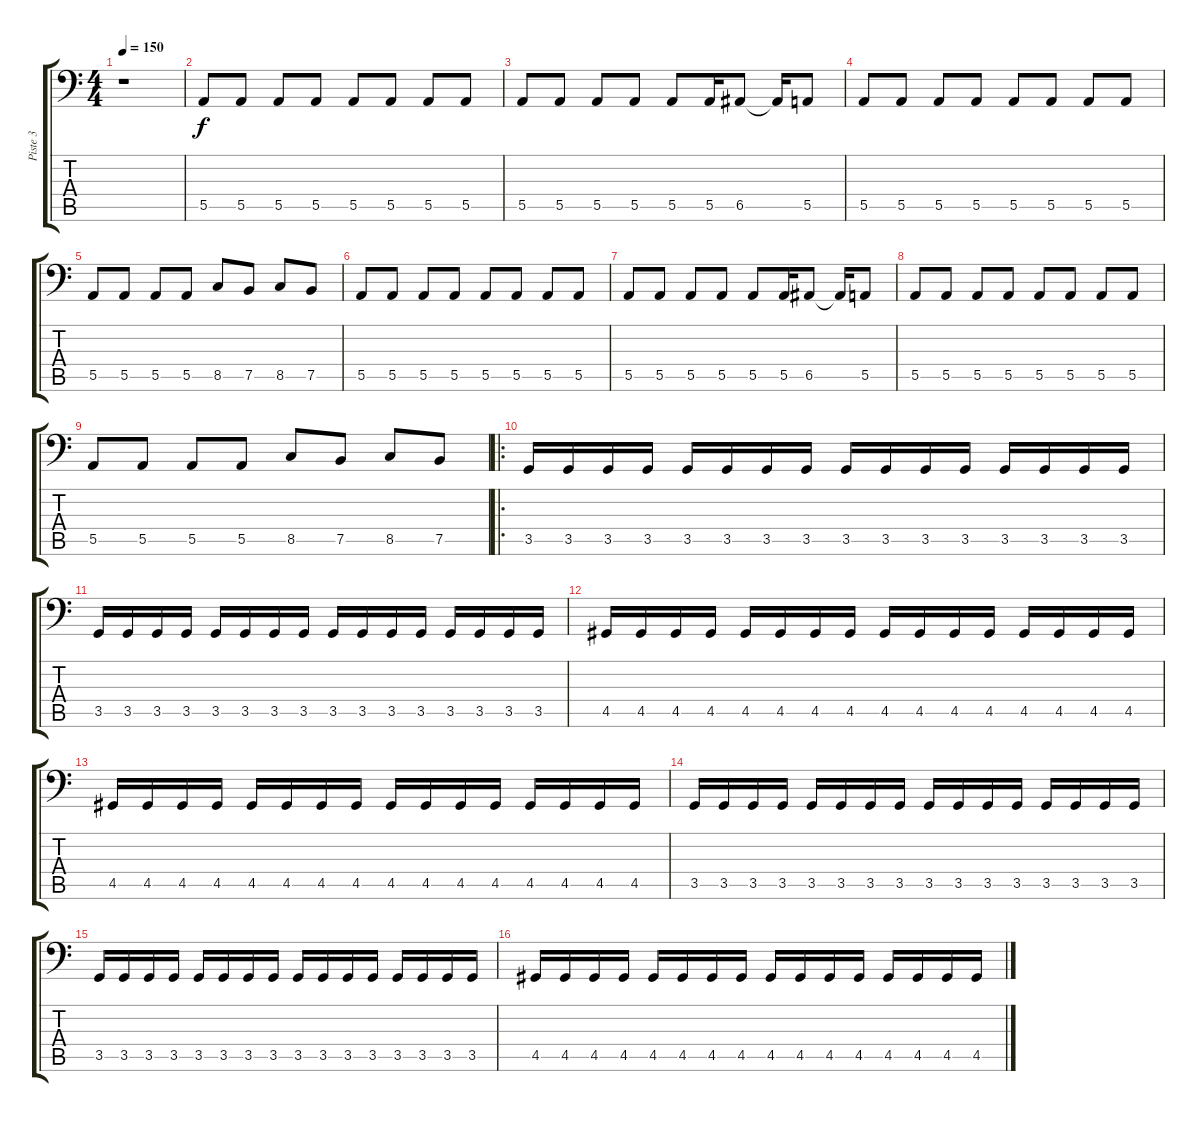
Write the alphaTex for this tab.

\track ("Piste 3" "Piste 3") {instrument electricbasspick}
\staff {score tabs}
\tuning (C3 G2 D2 A1 E1 B0) {hide}
\ts (4 4)
\tempo 150
\clef f4
\ks c
r.1{dy f instrument electricbasspick} |
5.5.8 5.5.8 5.5.8 5.5.8 5.5.8 5.5.8 5.5.8 5.5.8 |
5.5.8 5.5.8 5.5.8 5.5.8 5.5.8 5.5.16 6.5.8 6.5{t}.16 5.5.8 |
5.5.8 5.5.8 5.5.8 5.5.8 5.5.8 5.5.8 5.5.8 5.5.8 |
5.5.8 5.5.8 5.5.8 5.5.8 8.5.8 7.5.8 8.5.8 7.5.8 |
5.5.8 5.5.8 5.5.8 5.5.8 5.5.8 5.5.8 5.5.8 5.5.8 |
5.5.8 5.5.8 5.5.8 5.5.8 5.5.8 5.5.16 6.5.8 6.5{t}.16 5.5.8 |
5.5.8 5.5.8 5.5.8 5.5.8 5.5.8 5.5.8 5.5.8 5.5.8 |
5.5.8 5.5.8 5.5.8 5.5.8 8.5.8 7.5.8 8.5.8 7.5.8 |
\ro
3.5.16 3.5.16 3.5.16 3.5.16 3.5.16 3.5.16 3.5.16 3.5.16 3.5.16 3.5.16 3.5.16 3.5.16 3.5.16 3.5.16 3.5.16 3.5.16 |
3.5.16 3.5.16 3.5.16 3.5.16 3.5.16 3.5.16 3.5.16 3.5.16 3.5.16 3.5.16 3.5.16 3.5.16 3.5.16 3.5.16 3.5.16 3.5.16 |
4.5.16 4.5.16 4.5.16 4.5.16 4.5.16 4.5.16 4.5.16 4.5.16 4.5.16 4.5.16 4.5.16 4.5.16 4.5.16 4.5.16 4.5.16 4.5.16 |
4.5.16 4.5.16 4.5.16 4.5.16 4.5.16 4.5.16 4.5.16 4.5.16 4.5.16 4.5.16 4.5.16 4.5.16 4.5.16 4.5.16 4.5.16 4.5.16 |
3.5.16 3.5.16 3.5.16 3.5.16 3.5.16 3.5.16 3.5.16 3.5.16 3.5.16 3.5.16 3.5.16 3.5.16 3.5.16 3.5.16 3.5.16 3.5.16 |
3.5.16 3.5.16 3.5.16 3.5.16 3.5.16 3.5.16 3.5.16 3.5.16 3.5.16 3.5.16 3.5.16 3.5.16 3.5.16 3.5.16 3.5.16 3.5.16 |
4.5.16 4.5.16 4.5.16 4.5.16 4.5.16 4.5.16 4.5.16 4.5.16 4.5.16 4.5.16 4.5.16 4.5.16 4.5.16 4.5.16 4.5.16 4.5.16
